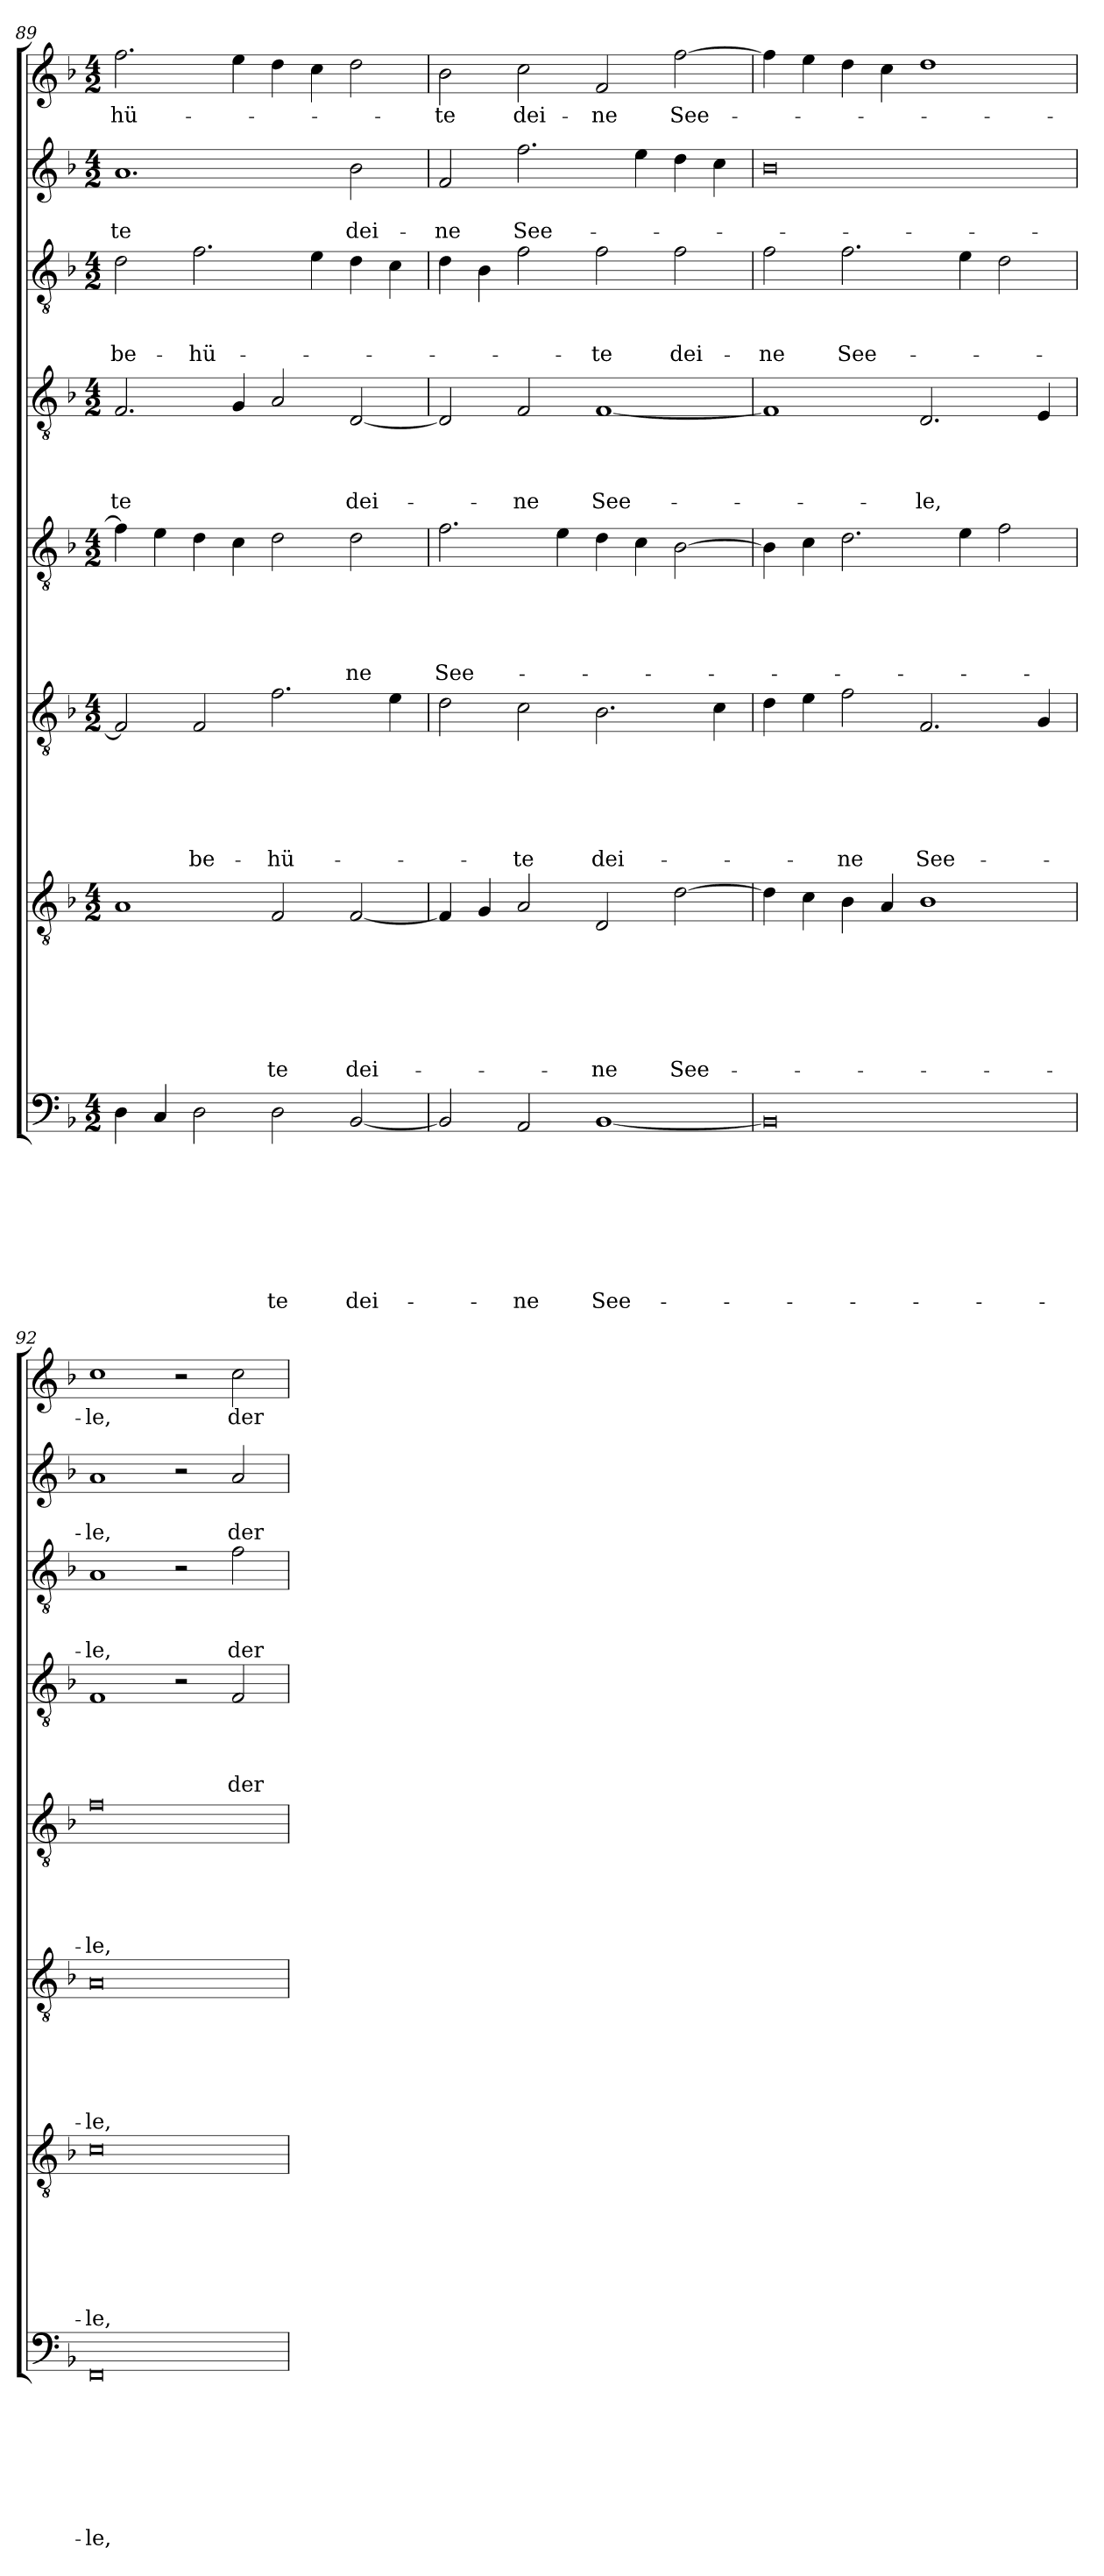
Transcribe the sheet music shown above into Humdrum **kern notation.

**kern	**text	**text	**text	**text	**text	**text	**text	**text	**kern	**text	**text	**text	**text	**text	**text	**text	**kern	**text	**text	**text	**text	**text	**text	**kern	**text	**text	**text	**text	**text	**kern	**text	**text	**text	**text	**kern	**text	**text	**text	**kern	**text	**text	**kern	**text
*part8	*part8	*part8	*part8	*part8	*part8	*part8	*part8	*part8	*part7	*part7	*part7	*part7	*part7	*part7	*part7	*part7	*part6	*part6	*part6	*part6	*part6	*part6	*part6	*part5	*part5	*part5	*part5	*part5	*part5	*part4	*part4	*part4	*part4	*part4	*part3	*part3	*part3	*part3	*part2	*part2	*part2	*part1	*part1
*staff8	*staff8	*staff8	*staff8	*staff8	*staff8	*staff8	*staff8	*staff8	*staff7	*staff7	*staff7	*staff7	*staff7	*staff7	*staff7	*staff7	*staff6	*staff6	*staff6	*staff6	*staff6	*staff6	*staff6	*staff5	*staff5	*staff5	*staff5	*staff5	*staff5	*staff4	*staff4	*staff4	*staff4	*staff4	*staff3	*staff3	*staff3	*staff3	*staff2	*staff2	*staff2	*staff1	*staff1
*clefF4	*	*	*	*	*	*	*	*	*clefGv2	*	*	*	*	*	*	*	*clefGv2	*	*	*	*	*	*	*clefGv2	*	*	*	*	*	*clefGv2	*	*	*	*	*clefGv2	*	*	*	*clefG2	*	*	*clefG2	*
*k[b-]	*	*	*	*	*	*	*	*	*k[b-]	*	*	*	*	*	*	*	*k[b-]	*	*	*	*	*	*	*k[b-]	*	*	*	*	*	*k[b-]	*	*	*	*	*k[b-]	*	*	*	*k[b-]	*	*	*k[b-]	*
*d:	*	*	*	*	*	*	*	*	*d:	*	*	*	*	*	*	*	*d:	*	*	*	*	*	*	*d:	*	*	*	*	*	*d:	*	*	*	*	*d:	*	*	*	*d:	*	*	*d:	*
*M4/2	*	*	*	*	*	*	*	*	*M4/2	*	*	*	*	*	*	*	*M4/2	*	*	*	*	*	*	*M4/2	*	*	*	*	*	*M4/2	*	*	*	*	*M4/2	*	*	*	*M4/2	*	*	*M4/2	*
=89	=89	=89	=89	=89	=89	=89	=89	=89	=89	=89	=89	=89	=89	=89	=89	=89	=89	=89	=89	=89	=89	=89	=89	=89	=89	=89	=89	=89	=89	=89	=89	=89	=89	=89	=89	=89	=89	=89	=89	=89	=89	=89	=89
4D\	.	.	.	.	.	.	.	.	1A	.	.	.	.	.	.	.	2F/]	.	.	.	.	.	.	4f\]	.	.	.	.	.	2.F/	.	.	.	-te	2d\	.	.	be-	1.a	.	-te	2.ff\	-hü-
4C/	.	.	.	.	.	.	.	.	.	.	.	.	.	.	.	.	.	.	.	.	.	.	.	4e\	.	.	.	.	.	.	.	.	.	.	.	.	.	.	.	.	.	.	.
2D\	.	.	.	.	.	.	.	.	.	.	.	.	.	.	.	.	2F/	.	.	.	.	.	be-	4d\	.	.	.	.	.	.	.	.	.	.	2.f\	.	.	-hü-	.	.	.	.	.
.	.	.	.	.	.	.	.	.	.	.	.	.	.	.	.	.	.	.	.	.	.	.	.	4c\	.	.	.	.	.	4G/	.	.	.	.	.	.	.	.	.	.	.	4ee\	.
2D\	.	.	.	.	.	.	.	-te	2F/	.	.	.	.	.	.	-te	2.f\	.	.	.	.	.	-hü-	2d\	.	.	.	.	.	2A/	.	.	.	.	.	.	.	.	.	.	.	4dd\	.
.	.	.	.	.	.	.	.	.	.	.	.	.	.	.	.	.	.	.	.	.	.	.	.	.	.	.	.	.	.	.	.	.	.	.	4e\	.	.	.	.	.	.	4cc\	.
[2BB-/	.	.	.	.	.	.	.	dei-	[2F/	.	.	.	.	.	.	dei-	.	.	.	.	.	.	.	2d\	.	.	.	.	-ne	[2D/	.	.	.	dei-	4d\	.	.	.	2b-\	.	dei-	2dd\	.
.	.	.	.	.	.	.	.	.	.	.	.	.	.	.	.	.	4e\	.	.	.	.	.	.	.	.	.	.	.	.	.	.	.	.	.	4c\	.	.	.	.	.	.	.	.
=90	=90	=90	=90	=90	=90	=90	=90	=90	=90	=90	=90	=90	=90	=90	=90	=90	=90	=90	=90	=90	=90	=90	=90	=90	=90	=90	=90	=90	=90	=90	=90	=90	=90	=90	=90	=90	=90	=90	=90	=90	=90	=90	=90
2BB-/]	.	.	.	.	.	.	.	.	4F/]	.	.	.	.	.	.	.	2d\	.	.	.	.	.	.	2.f\	.	.	.	.	See-	2D/]	.	.	.	.	4d\	.	.	.	2f/	.	-ne	2b-\	-te
.	.	.	.	.	.	.	.	.	4G/	.	.	.	.	.	.	.	.	.	.	.	.	.	.	.	.	.	.	.	.	.	.	.	.	.	4B-\	.	.	.	.	.	.	.	.
2AA/	.	.	.	.	.	.	.	-ne	2A/	.	.	.	.	.	.	.	2c\	.	.	.	.	.	-te	.	.	.	.	.	.	2F/	.	.	.	-ne	2f\	.	.	.	2.ff\	.	See-	2cc\	dei-
.	.	.	.	.	.	.	.	.	.	.	.	.	.	.	.	.	.	.	.	.	.	.	.	4e\	.	.	.	.	.	.	.	.	.	.	.	.	.	.	.	.	.	.	.
[1BB-	.	.	.	.	.	.	.	See-	2D/	.	.	.	.	.	.	-ne	2.B-\	.	.	.	.	.	dei-	4d\	.	.	.	.	.	[1F	.	.	.	See-	2f\	.	.	-te	.	.	.	2f/	-ne
.	.	.	.	.	.	.	.	.	.	.	.	.	.	.	.	.	.	.	.	.	.	.	.	4c\	.	.	.	.	.	.	.	.	.	.	.	.	.	.	4ee\	.	.	.	.
.	.	.	.	.	.	.	.	.	[2d\	.	.	.	.	.	.	See-	.	.	.	.	.	.	.	[2B-\	.	.	.	.	.	.	.	.	.	.	2f\	.	.	dei-	4dd\	.	.	[2ff\	See-
.	.	.	.	.	.	.	.	.	.	.	.	.	.	.	.	.	4c\	.	.	.	.	.	.	.	.	.	.	.	.	.	.	.	.	.	.	.	.	.	4cc\	.	.	.	.
!!LO:LB:g=z
=91	=91	=91	=91	=91	=91	=91	=91	=91	=91	=91	=91	=91	=91	=91	=91	=91	=91	=91	=91	=91	=91	=91	=91	=91	=91	=91	=91	=91	=91	=91	=91	=91	=91	=91	=91	=91	=91	=91	=91	=91	=91	=91	=91
0BB-]	.	.	.	.	.	.	.	.	4d\]	.	.	.	.	.	.	.	4d\	.	.	.	.	.	.	4B-\]	.	.	.	.	.	1F]	.	.	.	.	2f\	.	.	-ne	0b-	.	.	4ff\]	.
.	.	.	.	.	.	.	.	.	4c\	.	.	.	.	.	.	.	4e\	.	.	.	.	.	.	4c\	.	.	.	.	.	.	.	.	.	.	.	.	.	.	.	.	.	4ee\	.
.	.	.	.	.	.	.	.	.	4B-\	.	.	.	.	.	.	.	2f\	.	.	.	.	.	-ne	2.d\	.	.	.	.	.	.	.	.	.	.	2.f\	.	.	See-	.	.	.	4dd\	.
.	.	.	.	.	.	.	.	.	4A/	.	.	.	.	.	.	.	.	.	.	.	.	.	.	.	.	.	.	.	.	.	.	.	.	.	.	.	.	.	.	.	.	4cc\	.
.	.	.	.	.	.	.	.	.	1B-	.	.	.	.	.	.	.	2.F/	.	.	.	.	.	See-	.	.	.	.	.	.	2.D/	.	.	.	-le,	.	.	.	.	.	.	.	1dd	.
.	.	.	.	.	.	.	.	.	.	.	.	.	.	.	.	.	.	.	.	.	.	.	.	4e\	.	.	.	.	.	.	.	.	.	.	4e\	.	.	.	.	.	.	.	.
.	.	.	.	.	.	.	.	.	.	.	.	.	.	.	.	.	.	.	.	.	.	.	.	2f\	.	.	.	.	.	.	.	.	.	.	2d\	.	.	.	.	.	.	.	.
.	.	.	.	.	.	.	.	.	.	.	.	.	.	.	.	.	4G/	.	.	.	.	.	.	.	.	.	.	.	.	4E/	.	.	.	.	.	.	.	.	.	.	.	.	.
=92	=92	=92	=92	=92	=92	=92	=92	=92	=92	=92	=92	=92	=92	=92	=92	=92	=92	=92	=92	=92	=92	=92	=92	=92	=92	=92	=92	=92	=92	=92	=92	=92	=92	=92	=92	=92	=92	=92	=92	=92	=92	=92	=92
0FF	.	.	.	.	.	.	.	-le,	0c	.	.	.	.	.	.	-le,	0A	.	.	.	.	.	-le,	0f	.	.	.	.	-le,	1F	.	.	.	.	1A	.	.	-le,	1a	.	-le,	1cc	-le,
.	.	.	.	.	.	.	.	.	.	.	.	.	.	.	.	.	.	.	.	.	.	.	.	.	.	.	.	.	.	2r	.	.	.	.	2r	.	.	.	2r	.	.	2r	.
.	.	.	.	.	.	.	.	.	.	.	.	.	.	.	.	.	.	.	.	.	.	.	.	.	.	.	.	.	.	2F/	.	.	.	der	2f\	.	.	der	2a/	.	der	2cc\	der
=	=	=	=	=	=	=	=	=	=	=	=	=	=	=	=	=	=	=	=	=	=	=	=	=	=	=	=	=	=	=	=	=	=	=	=	=	=	=	=	=	=	=	=
*-	*-	*-	*-	*-	*-	*-	*-	*-	*-	*-	*-	*-	*-	*-	*-	*-	*-	*-	*-	*-	*-	*-	*-	*-	*-	*-	*-	*-	*-	*-	*-	*-	*-	*-	*-	*-	*-	*-	*-	*-	*-	*-	*-
